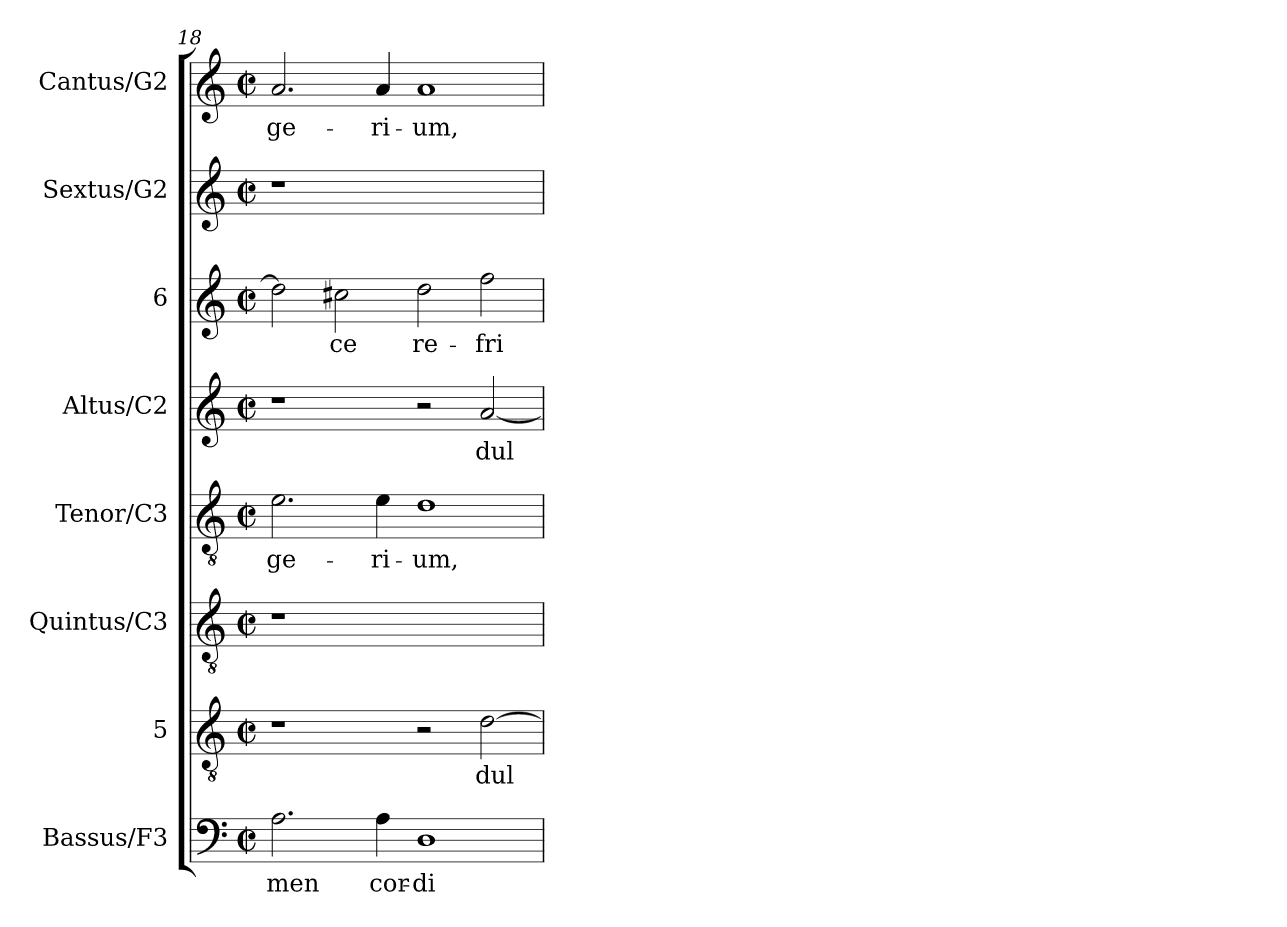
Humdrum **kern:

**kern	**text	**kern	**text	**kern	**kern	**text	**kern	**text	**kern	**text	**kern	**kern	**text
*part8	*part8	*part7	*part7	*part6	*part5	*part5	*part4	*part4	*part3	*part3	*part2	*part1	*part1
*staff8	*staff8	*staff7	*staff7	*staff6	*staff5	*staff5	*staff4	*staff4	*staff3	*staff3	*staff2	*staff1	*staff1
*I"Bassus/F3	*	*I"5	*	*I"Quintus/C3	*I"Tenor/C3	*	*I"Altus/C2	*	*I"6	*	*I"Sextus/G2	*I"Cantus/G2	*
*I'B	*	*	*	*	*I'T	*	*I'A	*	*	*	*	*I'C	*
*clefF4	*	*clefGv2	*	*clefGv2	*clefGv2	*	*clefG2	*	*clefG2	*	*clefG2	*clefG2	*
*k[]	*	*k[]	*	*k[]	*k[]	*	*k[]	*	*k[]	*	*k[]	*k[]	*
*C:	*	*C:	*	*C:	*C:	*	*C:	*	*C:	*	*C:	*C:	*
*M2/2	*	*M2/2	*	*M2/2	*M2/2	*	*M2/2	*	*M2/2	*	*M2/2	*M2/2	*
*met(c|)	*	*met(c|)	*	*met(c|)	*met(c|)	*	*met(c|)	*	*met(c|)	*	*met(c|)	*met(c|)	*
=18	=18	=18	=18	=18	=18	=18	=18	=18	=18	=18	=18	=18	=18
!	!LO:LY:b:cj	!	!	!	!	!LO:LY:b:cj	!	!	!	!LO:LY:b:cj	!	!	!LO:LY:b:cj
2.A\	-men	1r	.	1r	2.e\	-ge-	1r	.	2dd\]	--	1r	2.a/	-ge-
!	!	!	!	!	!	!	!	!	!	!LO:LY:b:cj	!	!	!
.	.	.	.	.	.	.	.	.	2cc#X\	-ce	.	.	.
!	!LO:LY:b:cj	!	!	!	!	!LO:LY:b:cj	!	!	!	!	!	!	!LO:LY:b:cj
4A\	cor-	.	.	.	4e\	-ri-	.	.	.	.	.	4a/	-ri-
!	!LO:LY:b:cj	!	!	!	!	!LO:LY:b:cj	!	!	!	!LO:LY:b:cj	!	!	!LO:LY:b:cj
1D	-di-	2r	.	1ryy	1d	-um,	2r	.	2dd\	re-	1ryy	1a	-um,
!	!	!	!LO:LY:b:cj	!	!	!	!	!LO:LY:b:cj	!	!LO:LY:b:cj	!	!	!
.	.	[>2d\	dul-	.	.	.	[<2a/	dul-	2ff\	-fri-	.	.	.
=	=	=	=	=	=	=	=	=	=	=	=	=	=
*-	*-	*-	*-	*-	*-	*-	*-	*-	*-	*-	*-	*-	*-
